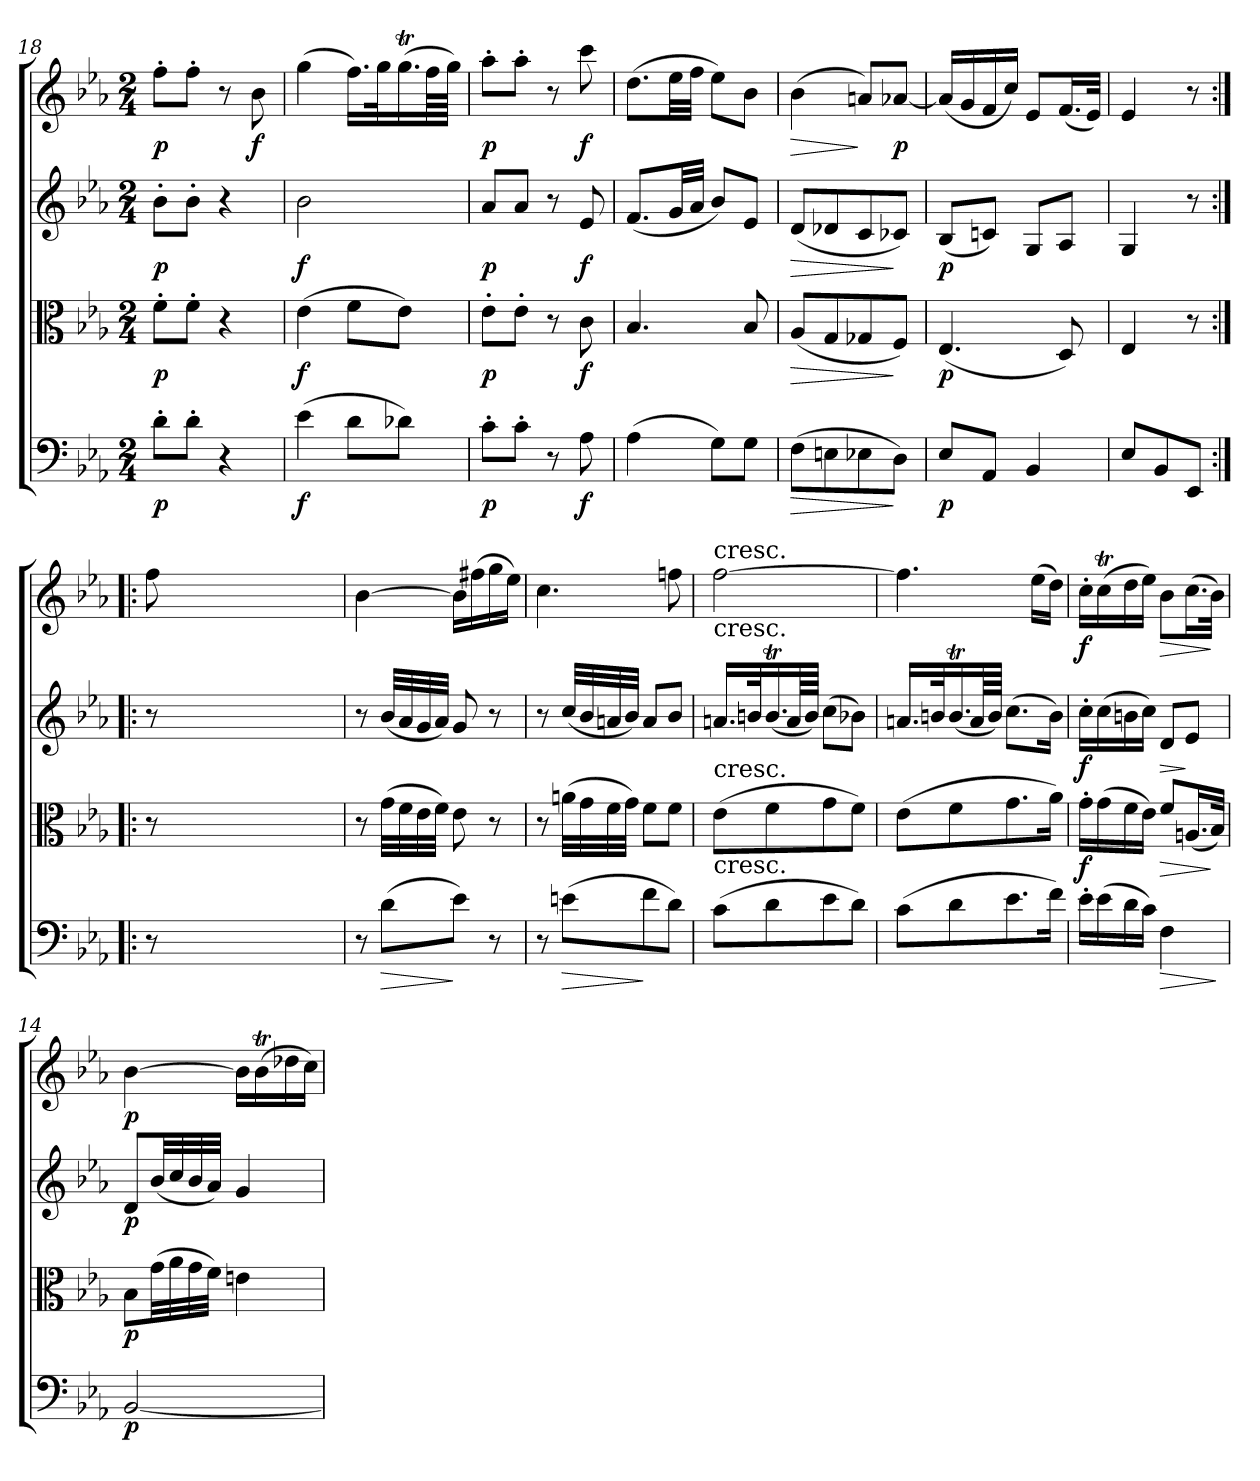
**kern	**dynam	**kern	**dynam	**kern	**dynam	**kern	**dynam
*part4	*part4	*part3	*part3	*part2	*part2	*part1	*part1
*staff4	*staff4	*staff3	*staff3	*staff2	*staff2	*staff1	*staff1
*clefF4	*	*clefC3	*	*clefG2	*	*clefG2	*
*k[b-e-a-]	*	*k[b-e-a-]	*	*k[b-e-a-]	*	*k[b-e-a-]	*
*E-:	*	*E-:	*	*E-:	*	*E-:	*
*M2/4	*	*M2/4	*	*M2/4	*	*M2/4	*
=18	=18	=18	=18	=18	=18	=18	=18
8d'\L	p	8f'\L	p	8b-'\L	p	8ff'\L	p
8d'\J	.	8f'\J	.	8b-'\J	.	8ff'\J	.
4r	.	4r	.	4r	.	8r	.
.	.	.	.	.	.	8b-\	f
=19	=19	=19	=19	=19	=19	=19	=19
(4e-\	f	(4e-\	f	2b-\	f	(4gg\	.
8d\L	.	8f\L	.	.	.	16.ff\LL)	.
.	.	.	.	.	.	32gg\K	.
8d-X\J)	.	8e-\J)	.	.	.	(16.ggt\	.
.	.	.	.	.	.	64ff\LL	.
.	.	.	.	.	.	64gg\JJJJ)	.
=20	=20	=20	=20	=20	=20	=20	=20
8c'\L	p	8e-'\L	p	8a-/L	p	8aa-'\L	p
8c'\J	.	8e-'\J	.	8a-/J	.	8aa-'\J	.
8r	.	8r	.	8r	.	8r	.
8A-\	f	8c\	f	8e-/	f	8ccc\	f
=21	=21	=21	=21	=21	=21	=21	=21
(4A-\	.	4.B-/	.	(8.f/L	.	(8.dd\L	.
.	.	.	.	32g/LL	.	32ee-\LL	.
.	.	.	.	32a-/JJJ	.	32ff\JJJ	.
8G\L)	.	.	.	8b-/L)	.	8ee-\L)	.
8G\J	.	8B-/	.	8e-/J	.	8b-\J	.
=22	=22	=22	=22	=22	=22	=22	=22
!	!LO:HP:b	!	!LO:HP:b	!	!LO:HP:b	!	!LO:HP:b
(8F\L	>	(8A-/L	>	(8d/L	>	(4b-\	>
8En\	.	8G/	.	8d-X/	.	.	.
8E-X\	.	8G-X/	.	8c/	.	8an/L)	]
8D\J)	]	8F/J)	]	8c-X/J)	]	[8a-X/J	p
=23	=23	=23	=23	=23	=23	=23	=23
8E-/L	p	(4.E-/	p	(8B-/L	p	(16a-/LL]	.
.	.	.	.	.	.	16g/	.
8AA-/J	.	.	.	8cn/J)	.	16f/	.
.	.	.	.	.	.	16cc/JJ)	.
4BB-/	.	.	.	8G/L	.	8e-/L	.
.	.	8D/)	.	8A-/J	.	(16.f/L	.
.	.	.	.	.	.	32e-/JJk)	.
=24	=24	=24	=24	=24	=24	=24	=24
8E-/L	.	4E-/	.	4G/	.	4e-/	.
8BB-/	.	.	.	.	.	.	.
8EE-/J	.	8r	.	8r	.	8r	.
=:|!|:	=:|!|:	=:|!|:	=:|!|:	=:|!|:	=:|!|:	=:|!|:	=:|!|:
8r	.	8r	.	8r	.	8ff\	.
64ryy	.	64ryy	.	64ryy	.	64ryy	.
64ryy	.	64ryy	.	64ryy	.	64ryy	.
64ryy	.	64ryy	.	64ryy	.	64ryy	.
64ryy	.	64ryy	.	64ryy	.	64ryy	.
64ryy	.	64ryy	.	64ryy	.	64ryy	.
64ryy	.	64ryy	.	64ryy	.	64ryy	.
64ryy	.	64ryy	.	64ryy	.	64ryy	.
64ryy	.	64ryy	.	64ryy	.	64ryy	.
64ryy	.	64ryy	.	64ryy	.	64ryy	.
64ryy	.	64ryy	.	64ryy	.	64ryy	.
64ryy	.	64ryy	.	64ryy	.	64ryy	.
64ryy	.	64ryy	.	64ryy	.	64ryy	.
64ryy	.	64ryy	.	64ryy	.	64ryy	.
64ryy	.	64ryy	.	64ryy	.	64ryy	.
64ryy	.	64ryy	.	64ryy	.	64ryy	.
64ryy	.	64ryy	.	64ryy	.	64ryy	.
64ryy	.	64ryy	.	64ryy	.	64ryy	.
64ryy	.	64ryy	.	64ryy	.	64ryy	.
64ryy	.	64ryy	.	64ryy	.	64ryy	.
64ryy	.	64ryy	.	64ryy	.	64ryy	.
64ryy	.	64ryy	.	64ryy	.	64ryy	.
64ryy	.	64ryy	.	64ryy	.	64ryy	.
64ryy	.	64ryy	.	64ryy	.	64ryy	.
64ryy	.	64ryy	.	64ryy	.	64ryy	.
=9	=9	=9	=9	=9	=9	=9	=9
8r	.	8r	.	8r	.	[4b-\	.
!	!LO:HP:b	!	!	!	!	!	!
(8d\L	>	(32g\LLL	.	(32b-/LLL	.	.	.
.	.	32f\	.	32a-/	.	.	.
.	.	32e-\	.	32g/	.	.	.
.	.	32f\JJJ)	.	32a-/JJJ)	.	.	.
8e-\J)	]	8e-\	.	8g/	.	16b-\LL]	.
.	.	.	.	.	.	(16ff#X\	.
8r	.	8r	.	8r	.	16gg\	.
.	.	.	.	.	.	16ee-\JJ)	.
=10	=10	=10	=10	=10	=10	=10	=10
8r	.	8r	.	8r	.	4.cc\	.
!	!LO:HP:b	!	!	!	!	!	!
(8en\L	>	(32an\LLL	.	(32cc/LLL	.	.	.
.	.	32g\	.	32b-/	.	.	.
.	.	32f\	.	32an/	.	.	.
.	.	32g\JJJ)	.	32b-/JJJ)	.	.	.
8f\	]	8f\L	.	8a/L	.	.	.
8d\J)	.	8f\J	.	8b-/J	.	8ffn\	.
=11	=11	=11	=11	=11	=11	=11	=11
!	!	!	!	!	!	!LO:TX:t=cresc.	!
!	!	!	!	!LO:TX:t=cresc.	!	!	!
!	!	!LO:TX:t=cresc.	!	!	!	!	!
!LO:TX:t=cresc.	!	!	!	!	!	!	!
(8c\L	.	(8e-\L	.	16.an/LL	.	[2ff\	.
.	.	.	.	32bn/K	.	.	.
8d\	.	8f\	.	(16.bt/	.	.	.
.	.	.	.	64a/LL	.	.	.
.	.	.	.	64b/JJJJ)	.	.	.
8e-\	.	8g\	.	(8cc\L	.	.	.
8d\J)	.	8f\J)	.	8b-X\J)	.	.	.
=12	=12	=12	=12	=12	=12	=12	=12
(8c\L	.	(8e-\L	.	16.an/LL	.	4.ff\]	.
.	.	.	.	32bn/K	.	.	.
8d\	.	8f\	.	(16.bt/	.	.	.
.	.	.	.	64a/LL	.	.	.
.	.	.	.	64b/JJJJ)	.	.	.
8.e-\	.	8.g\	.	(8.cc\L	.	.	.
.	.	.	.	.	.	(16ee-\LL	.
16f\Jk)	.	16a-\Jk)	.	16b\Jk)	.	16dd\JJ)	.
=13	=13	=13	=13	=13	=13	=13	=13
16e-'\LL	.	16g'\LL	f	16cc'\LL	f	16cc'\LL	f
(16e-\	.	(16g\	.	(16cc\	.	(16ccT\	.
16d\	.	16f\	.	16bn\	.	16dd\	.
16c\JJ)	.	16e-\JJ)	.	16cc\JJ)	.	16ee-\JJ)	.
!	!LO:HP:b	!	!LO:HP:b	!	!LO:HP:b	!	!LO:HP:b
4F\	>	8f/L	>	8d/L	>	8b-\L	>
.	.	(16.An/L	.	8e-/J	]	(16.cc\L	.
.	.	32B-/JJk)	]	.	.	32b-\JJk)	]
.	]	.	.	.	.	.	.
=14	=14	=14	=14	=14	=14	=14	=14
[2BB-/	p	8B-\L	p	8d/L	p	[4b-\	p
.	.	(32g\LL	.	(32b-/LL	.	.	.
.	.	32a-\	.	32cc/	.	.	.
.	.	32g\	.	32b-/	.	.	.
.	.	32f\JJJ)	.	32a-/JJJ)	.	.	.
.	.	4en\	.	4g/	.	16b-\LL]	.
.	.	.	.	.	.	(16b-T\	.
.	.	.	.	.	.	16dd-X\	.
.	.	.	.	.	.	16cc\JJ)	.
=	=	=	=	=	=	=	=
*-	*-	*-	*-	*-	*-	*-	*-
